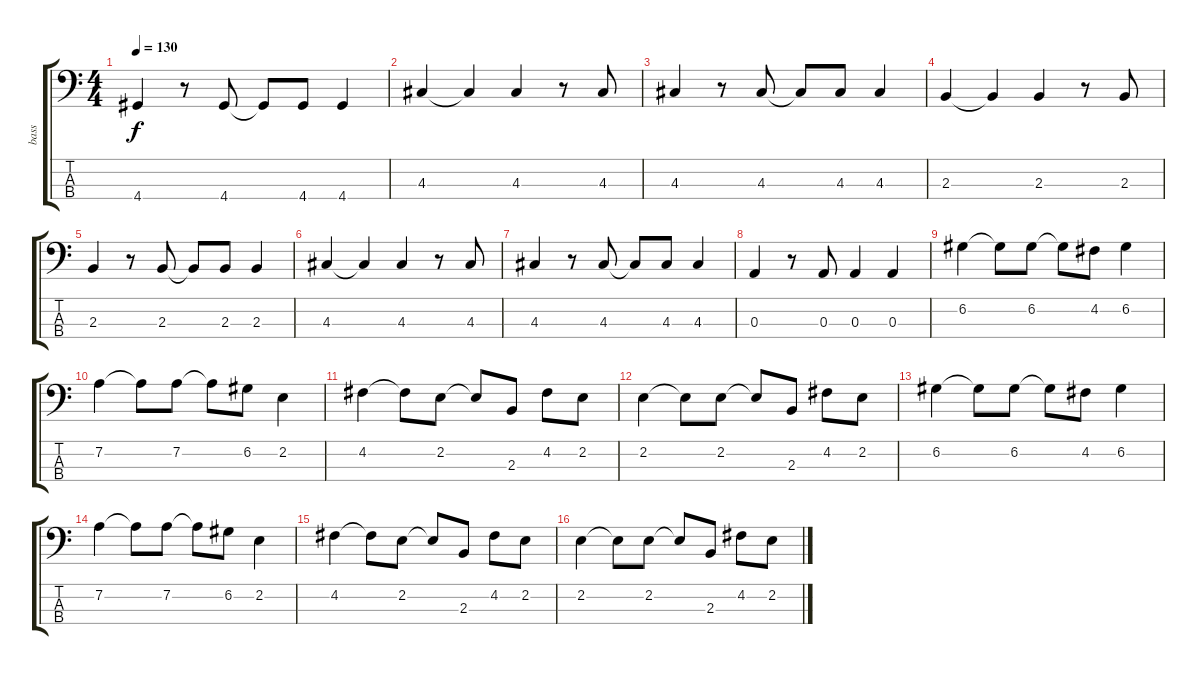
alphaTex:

\track ("bass" "bass") {instrument acousticguitarnylon}
\staff {score tabs}
\tuning (G2 D2 A1 E1) {hide}
\ts (4 4)
\tempo 130
\clef f4
\ks c
4.4.4{dy f} r.8 4.4.8 4.4{t}.8 4.4.8 4.4.4 |
4.3.4 4.3{t}.4 4.3.4 r.8 4.3.8 |
4.3.4 r.8 4.3.8 4.3{t}.8 4.3.8 4.3.4 |
2.3.4 2.3{t}.4 2.3.4 r.8 2.3.8 |
2.3.4 r.8 2.3.8 2.3{t}.8 2.3.8 2.3.4 |
4.3.4 4.3{t}.4 4.3.4 r.8 4.3.8 |
4.3.4 r.8 4.3.8 4.3{t}.8 4.3.8 4.3.4 |
0.3.4 r.8 0.3.8 0.3.4 0.3.4 |
6.2.4 6.2{t}.8 6.2.8 6.2{t}.8 4.2.8 6.2.4 |
7.2.4 7.2{t}.8 7.2.8 7.2{t}.8 6.2.8 2.2.4 |
4.2.4 4.2{t}.8 2.2.8 2.2{t}.8 2.3.8 4.2.8 2.2.8 |
2.2.4 2.2{t}.8 2.2.8 2.2{t}.8 2.3.8 4.2.8 2.2.8 |
6.2.4 6.2{t}.8 6.2.8 6.2{t}.8 4.2.8 6.2.4 |
7.2.4 7.2{t}.8 7.2.8 7.2{t}.8 6.2.8 2.2.4 |
4.2.4 4.2{t}.8 2.2.8 2.2{t}.8 2.3.8 4.2.8 2.2.8 |
2.2.4 2.2{t}.8 2.2.8 2.2{t}.8 2.3.8 4.2.8 2.2.8
